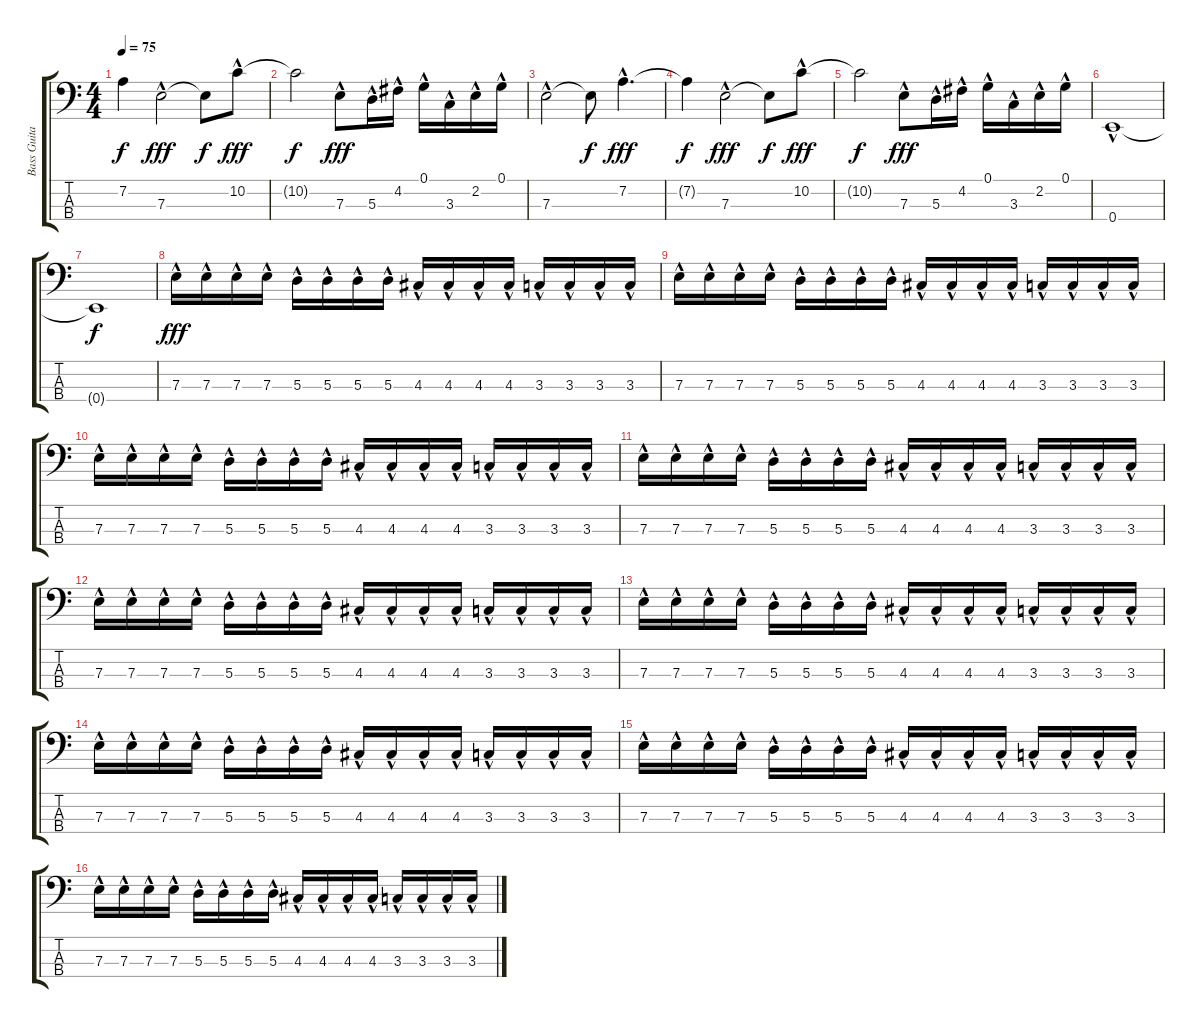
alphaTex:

\track ("Bass Guitar" "Bass Guita") {instrument electricbasspick}
\staff {score tabs}
\tuning (G2 D2 A1 E1) {hide}
\ts (4 4)
\tempo 75
\clef f4
\ks c
7.2{t}.4{dy f} 7.3{hac}.2{dy fff} 7.3{t}.8{dy f} 10.2{hac}.8{dy fff} |
10.2{t}.2{dy f} 7.3{hac}.8{dy fff} 5.3{hac}.16 4.2{hac}.16 0.1{hac}.16 3.3{hac}.16 2.2{hac}.16 0.1{hac}.16 |
7.3{hac}.2 7.3{t}.8{dy f} 7.2{hac}.4{d dy fff} |
7.2{t}.4{dy f} 7.3{hac}.2{dy fff} 7.3{t}.8{dy f} 10.2{hac}.8{dy fff} |
10.2{t}.2{dy f} 7.3{hac}.8{dy fff} 5.3{hac}.16 4.2{hac}.16 0.1{hac}.16 3.3{hac}.16 2.2{hac}.16 0.1{hac}.16 |
0.4{hac}.1 |
0.4{t}.1{dy f} |
7.3{hac}.16{dy fff} 7.3{hac}.16 7.3{hac}.16 7.3{hac}.16 5.3{hac}.16 5.3{hac}.16 5.3{hac}.16 5.3{hac}.16 4.3{hac}.16 4.3{hac}.16 4.3{hac}.16 4.3{hac}.16 3.3{hac}.16 3.3{hac}.16 3.3{hac}.16 3.3{hac}.16 |
7.3{hac}.16 7.3{hac}.16 7.3{hac}.16 7.3{hac}.16 5.3{hac}.16 5.3{hac}.16 5.3{hac}.16 5.3{hac}.16 4.3{hac}.16 4.3{hac}.16 4.3{hac}.16 4.3{hac}.16 3.3{hac}.16 3.3{hac}.16 3.3{hac}.16 3.3{hac}.16 |
7.3{hac}.16 7.3{hac}.16 7.3{hac}.16 7.3{hac}.16 5.3{hac}.16 5.3{hac}.16 5.3{hac}.16 5.3{hac}.16 4.3{hac}.16 4.3{hac}.16 4.3{hac}.16 4.3{hac}.16 3.3{hac}.16 3.3{hac}.16 3.3{hac}.16 3.3{hac}.16 |
7.3{hac}.16 7.3{hac}.16 7.3{hac}.16 7.3{hac}.16 5.3{hac}.16 5.3{hac}.16 5.3{hac}.16 5.3{hac}.16 4.3{hac}.16 4.3{hac}.16 4.3{hac}.16 4.3{hac}.16 3.3{hac}.16 3.3{hac}.16 3.3{hac}.16 3.3{hac}.16 |
7.3{hac}.16 7.3{hac}.16 7.3{hac}.16 7.3{hac}.16 5.3{hac}.16 5.3{hac}.16 5.3{hac}.16 5.3{hac}.16 4.3{hac}.16 4.3{hac}.16 4.3{hac}.16 4.3{hac}.16 3.3{hac}.16 3.3{hac}.16 3.3{hac}.16 3.3{hac}.16 |
7.3{hac}.16 7.3{hac}.16 7.3{hac}.16 7.3{hac}.16 5.3{hac}.16 5.3{hac}.16 5.3{hac}.16 5.3{hac}.16 4.3{hac}.16 4.3{hac}.16 4.3{hac}.16 4.3{hac}.16 3.3{hac}.16 3.3{hac}.16 3.3{hac}.16 3.3{hac}.16 |
7.3{hac}.16 7.3{hac}.16 7.3{hac}.16 7.3{hac}.16 5.3{hac}.16 5.3{hac}.16 5.3{hac}.16 5.3{hac}.16 4.3{hac}.16 4.3{hac}.16 4.3{hac}.16 4.3{hac}.16 3.3{hac}.16 3.3{hac}.16 3.3{hac}.16 3.3{hac}.16 |
7.3{hac}.16 7.3{hac}.16 7.3{hac}.16 7.3{hac}.16 5.3{hac}.16 5.3{hac}.16 5.3{hac}.16 5.3{hac}.16 4.3{hac}.16 4.3{hac}.16 4.3{hac}.16 4.3{hac}.16 3.3{hac}.16 3.3{hac}.16 3.3{hac}.16 3.3{hac}.16 |
7.3{hac}.16 7.3{hac}.16 7.3{hac}.16 7.3{hac}.16 5.3{hac}.16 5.3{hac}.16 5.3{hac}.16 5.3{hac}.16 4.3{hac}.16 4.3{hac}.16 4.3{hac}.16 4.3{hac}.16 3.3{hac}.16 3.3{hac}.16 3.3{hac}.16 3.3{hac}.16
